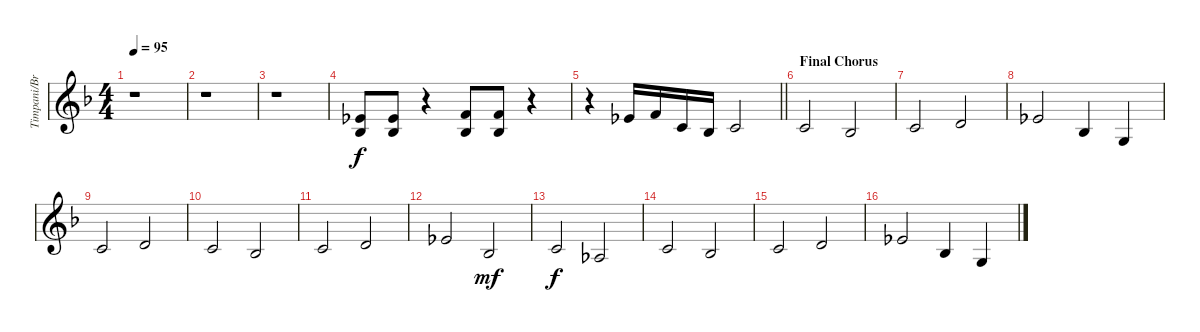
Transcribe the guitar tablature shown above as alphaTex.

\track ("Timpani/Brass" "Timpani/Br") {instrument timpani}
\staff {score}
\tuning (E3 B2 G2 D2 A1 B1) {hide}
\ts (4 4)
\tempo 95
\clef g2
\ks f
r.1{dy mf} |
r.1 |
r.1 |
(11.1 11.2).8{dy f instrument frenchhorn} (11.1 11.2).8 r.4 (13.1 11.2).8 (13.1 11.2).8 r.4 |
\barLineRight lightlight
r.4 11.1.16 13.1.16 8.1.16 6.1.16 8.1.2 |
\section ("" "Final Chorus")
17.3.2 15.3.2 |
17.3.2 19.3.2 |
20.3.2 15.3.4 12.3.4 |
17.3.2 19.3.2 |
17.3.2 15.3.2 |
17.3.2 19.3.2 |
20.3.2 15.3.2{dy mf} |
17.3.2{dy f} 13.3.2 |
17.3.2 15.3.2 |
17.3.2 19.3.2 |
20.3.2 15.3.4 12.3.4
